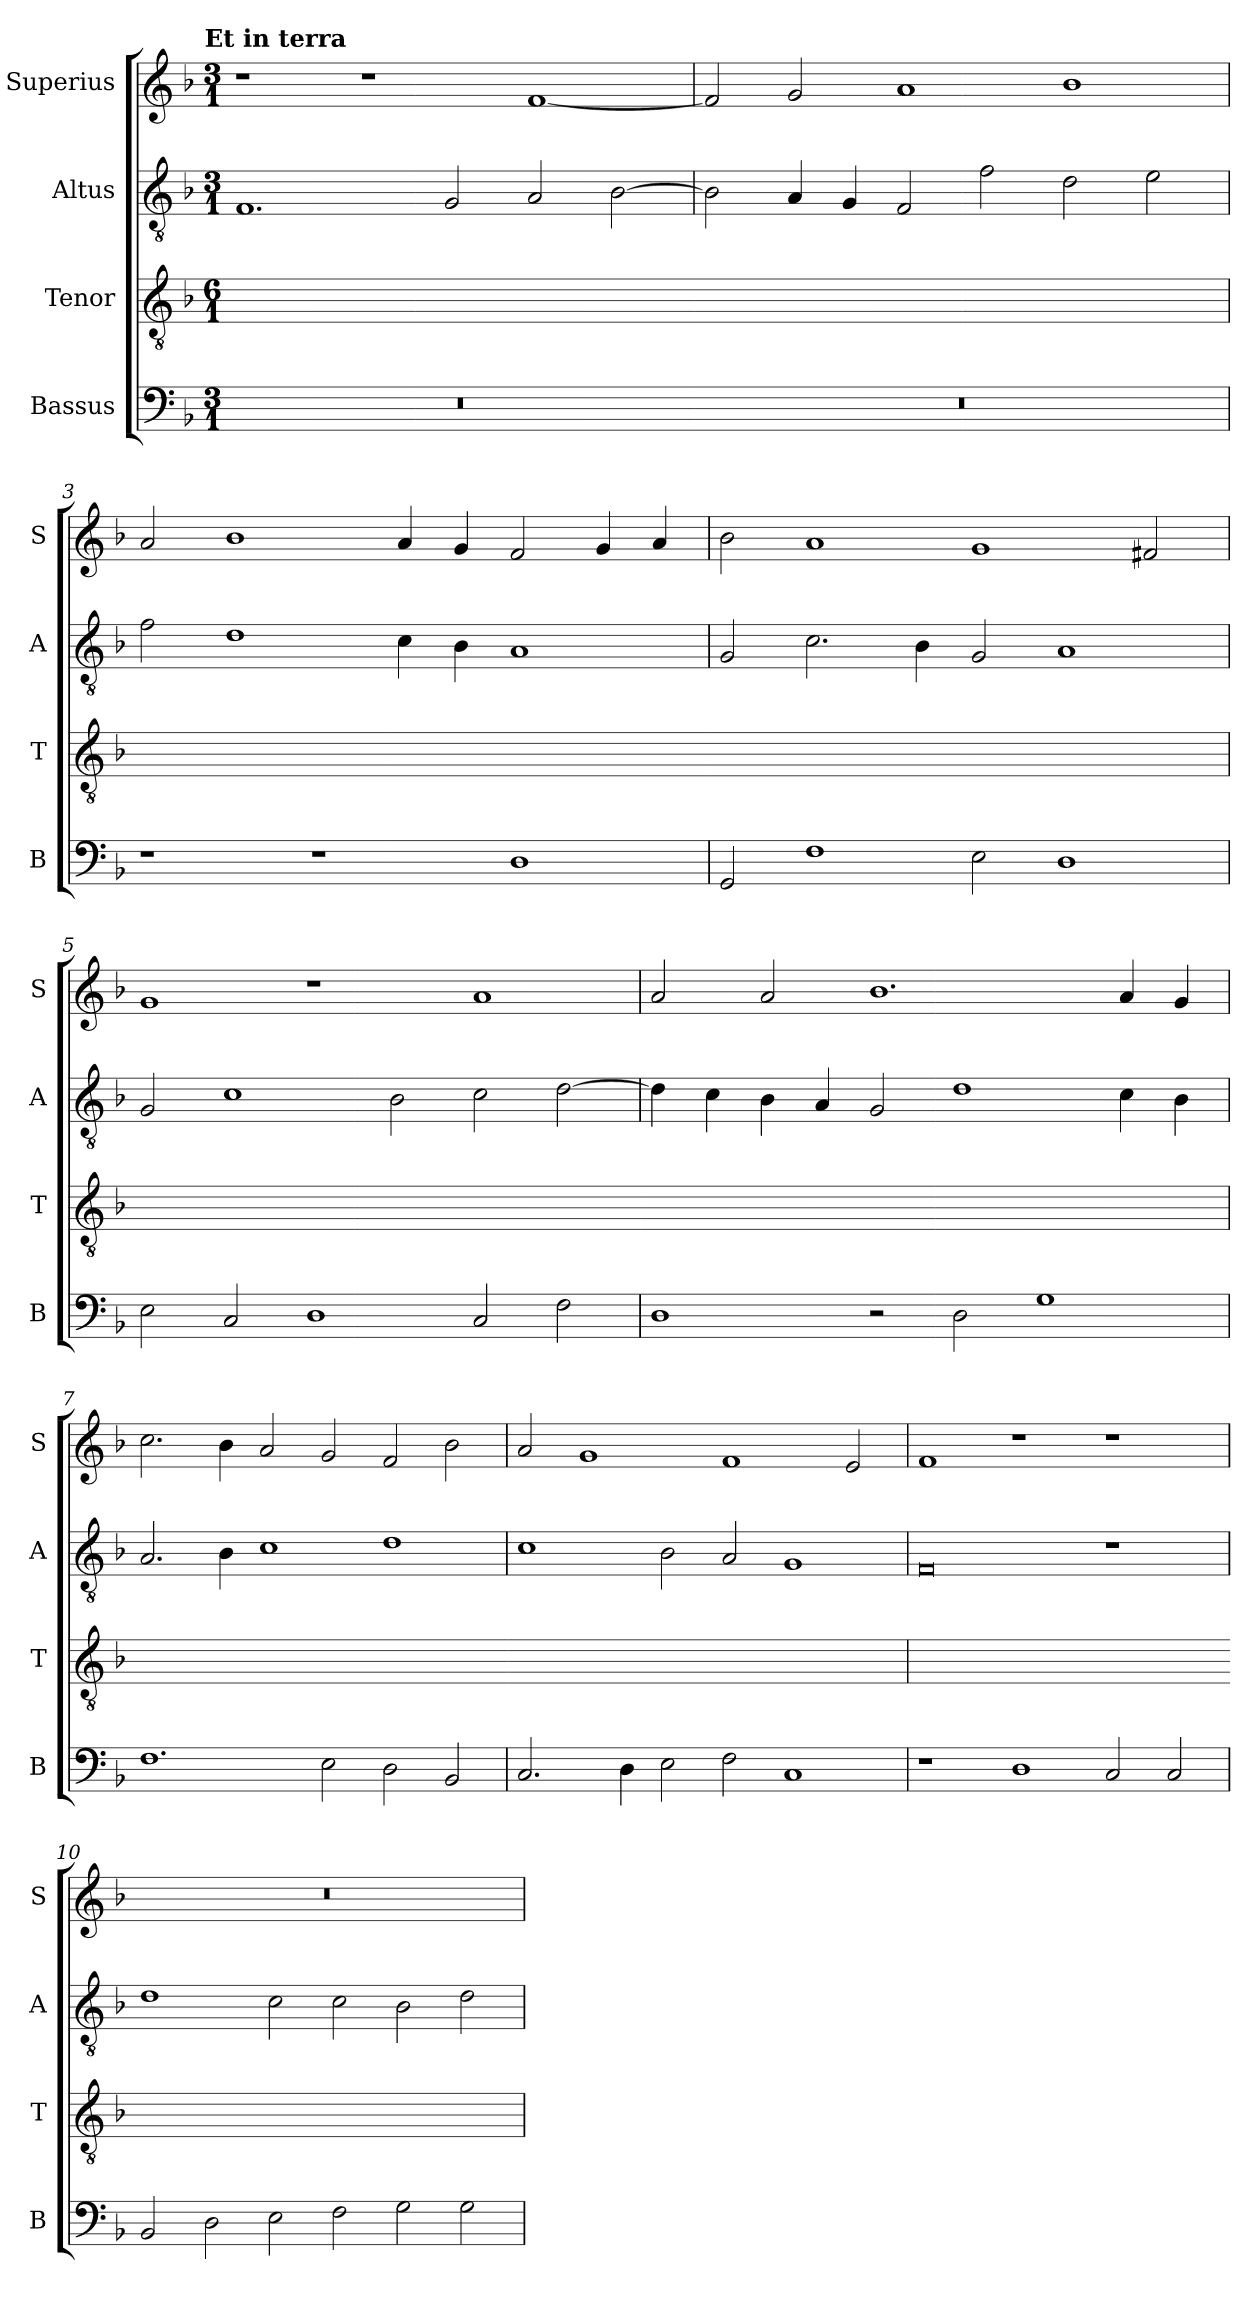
**kern	**kern	**kern	**kern
*part4	*part3	*part2	*part1
*staff4	*staff3	*staff2	*staff1
*I"Bassus	*I"Tenor	*I"Altus	*I"Superius
*I'B	*I'T	*I'A	*I'S
*clefF4	*clefGv2	*clefGv2	*clefG2
*k[b-]	*k[b-]	*k[b-]	*k[b-]
!!LO:TX:omd:t=Et in terra
*M3/1	*M6/1	*M3/1	*M3/1
=1	=1	=1	=1
!	!LO:N:vis=1.	!	!
0.r	0.r	1.F	1r
.	.	.	1r
.	.	2G/	.
.	.	2A/	[1f
.	.	[2B-\	.
=2	=2-	=2	=2
!	!LO:N:vis=1.	!	!
0.r	0.ryy	2B-\]	2f/]
.	.	4A/	2g/
.	.	4G/	.
.	.	2F/	1a
.	.	2f\	.
.	.	2d\	1b-
.	.	2e\	.
=3	=3	=3	=3
!	!LO:N:vis=1.	!	!
1r	0.r	2f\	2a/
.	.	1d	1b-
1r	.	.	.
.	.	4c\	4a/
.	.	4B-\	4g/
1D	.	1A	2f/
.	.	.	4g/
.	.	.	4a/
=4	=4-	=4	=4
!	!LO:N:vis=1.	!	!
2GG/	0.ryy	2G/	2b-\
1F	.	2.c\	1a
.	.	4B-\	.
2E\	.	2G/	1g
1D	.	1A	.
.	.	.	2f#X/
=5	=5	=5	=5
!	!LO:N:vis=1.	!	!
2E\	0.r	2G/	1g
2C/	.	1c	.
1D	.	.	1r
.	.	2B-\	.
2C/	.	2c\	1a
2F\	.	[2d\	.
=6	=6-	=6	=6
!	!LO:N:vis=1.	!	!
1D	0.ryy	4d\]	2a/
.	.	4c\	.
.	.	4B-\	2a/
.	.	4A/	.
2r	.	2G/	1.b-
2D\	.	1d	.
1G	.	.	.
.	.	4c\	4a/
.	.	4B-\	4g/
=7	=7	=7	=7
!	!LO:N:vis=1.	!	!
1.F	0.r	2.A/	2.cc\
.	.	4B-\	4b-\
.	.	1c	2a/
2E\	.	.	2g/
2D\	.	1d	2f/
2BB-/	.	.	2b-\
=8	=8-	=8	=8
!	!LO:N:vis=1.	!	!
2.C/	0.ryy	1c	2a/
.	.	.	1g
4D\	.	.	.
2E\	.	2B-\	.
2F\	.	2A/	1f
1C	.	1G	.
.	.	.	2e/
=9	=9	=9	=9
!	!LO:N:vis=1.	!	!
1r	0.r	0F	1f
1D	.	.	1r
2C/	.	1r	1r
2C/	.	.	.
=10	=10-	=10	=10
!	!LO:N:vis=1.	!	!
2BB-/	0.ryy	1d	0.r
2D\	.	.	.
2E\	.	2c\	.
2F\	.	2c\	.
2G\	.	2B-\	.
2G\	.	2d\	.
=	=	=	=
*-	*-	*-	*-
